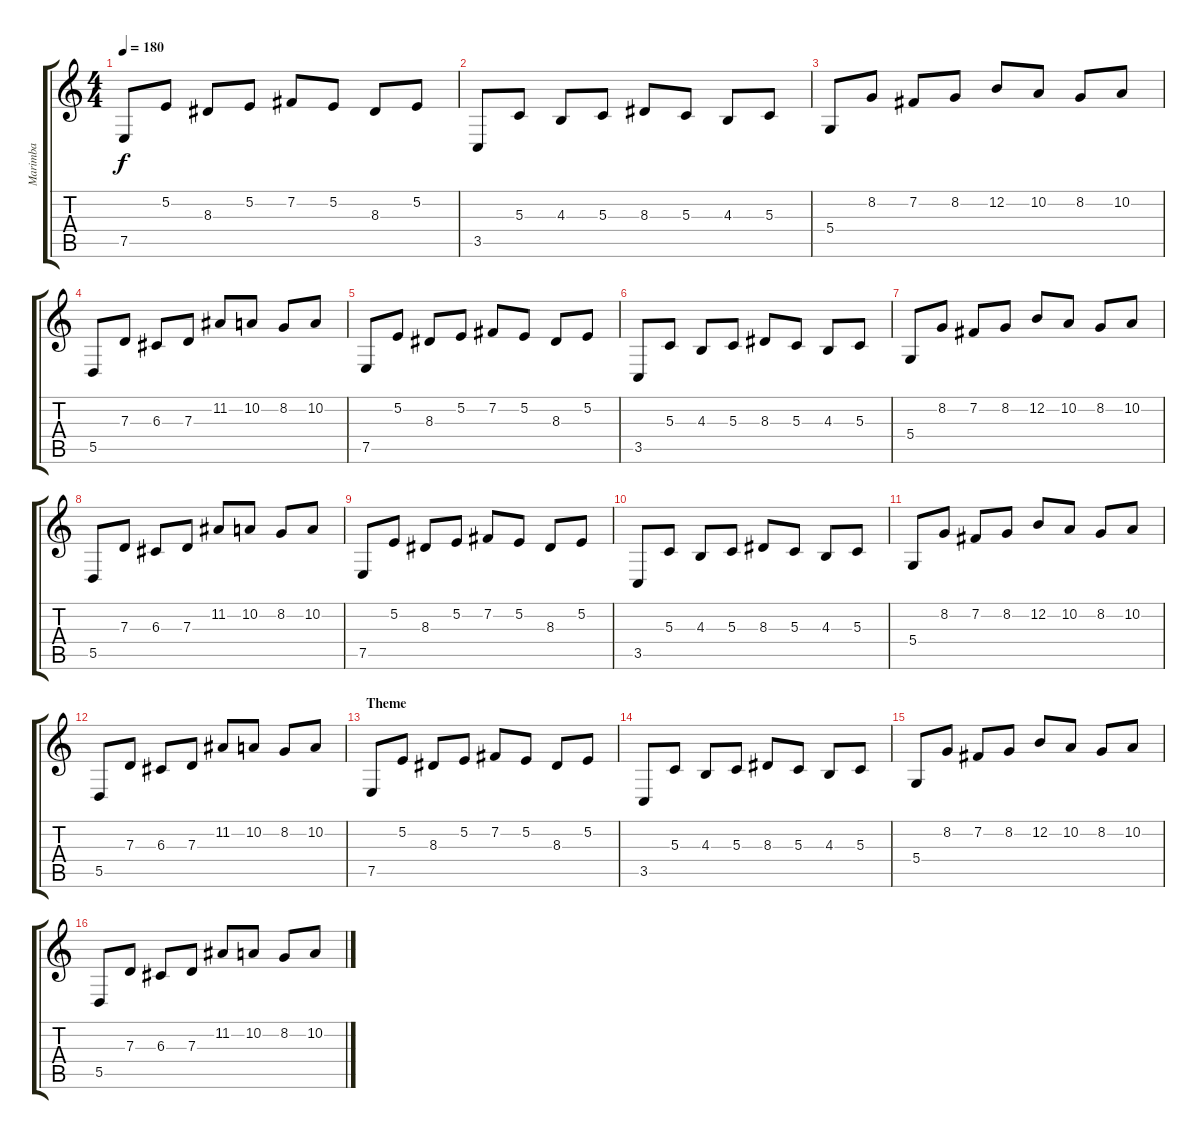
\track ("Marimba" "Marimba") {instrument marimba}
\staff {score tabs}
\tuning (E4 B3 G3 D3 A2 E2) {hide}
\ts (4 4)
\tempo 180
\clef g2
\ks c
7.5.8{dy f} 5.2.8 8.3.8 5.2.8 7.2.8 5.2.8 8.3.8 5.2.8 |
3.5.8 5.3.8 4.3.8 5.3.8 8.3.8 5.3.8 4.3.8 5.3.8 |
5.4.8 8.2.8 7.2.8 8.2.8 12.2.8 10.2.8 8.2.8 10.2.8 |
5.5.8 7.3.8 6.3.8 7.3.8 11.2.8 10.2.8 8.2.8 10.2.8 |
7.5.8 5.2.8 8.3.8 5.2.8 7.2.8 5.2.8 8.3.8 5.2.8 |
3.5.8 5.3.8 4.3.8 5.3.8 8.3.8 5.3.8 4.3.8 5.3.8 |
5.4.8 8.2.8 7.2.8 8.2.8 12.2.8 10.2.8 8.2.8 10.2.8 |
5.5.8 7.3.8 6.3.8 7.3.8 11.2.8 10.2.8 8.2.8 10.2.8 |
7.5.8 5.2.8 8.3.8 5.2.8 7.2.8 5.2.8 8.3.8 5.2.8 |
3.5.8 5.3.8 4.3.8 5.3.8 8.3.8 5.3.8 4.3.8 5.3.8 |
5.4.8 8.2.8 7.2.8 8.2.8 12.2.8 10.2.8 8.2.8 10.2.8 |
5.5.8 7.3.8 6.3.8 7.3.8 11.2.8 10.2.8 8.2.8 10.2.8 |
\section ("" "Theme")
7.5.8 5.2.8 8.3.8 5.2.8 7.2.8 5.2.8 8.3.8 5.2.8 |
3.5.8 5.3.8 4.3.8 5.3.8 8.3.8 5.3.8 4.3.8 5.3.8 |
5.4.8 8.2.8 7.2.8 8.2.8 12.2.8 10.2.8 8.2.8 10.2.8 |
5.5.8 7.3.8 6.3.8 7.3.8 11.2.8 10.2.8 8.2.8 10.2.8
